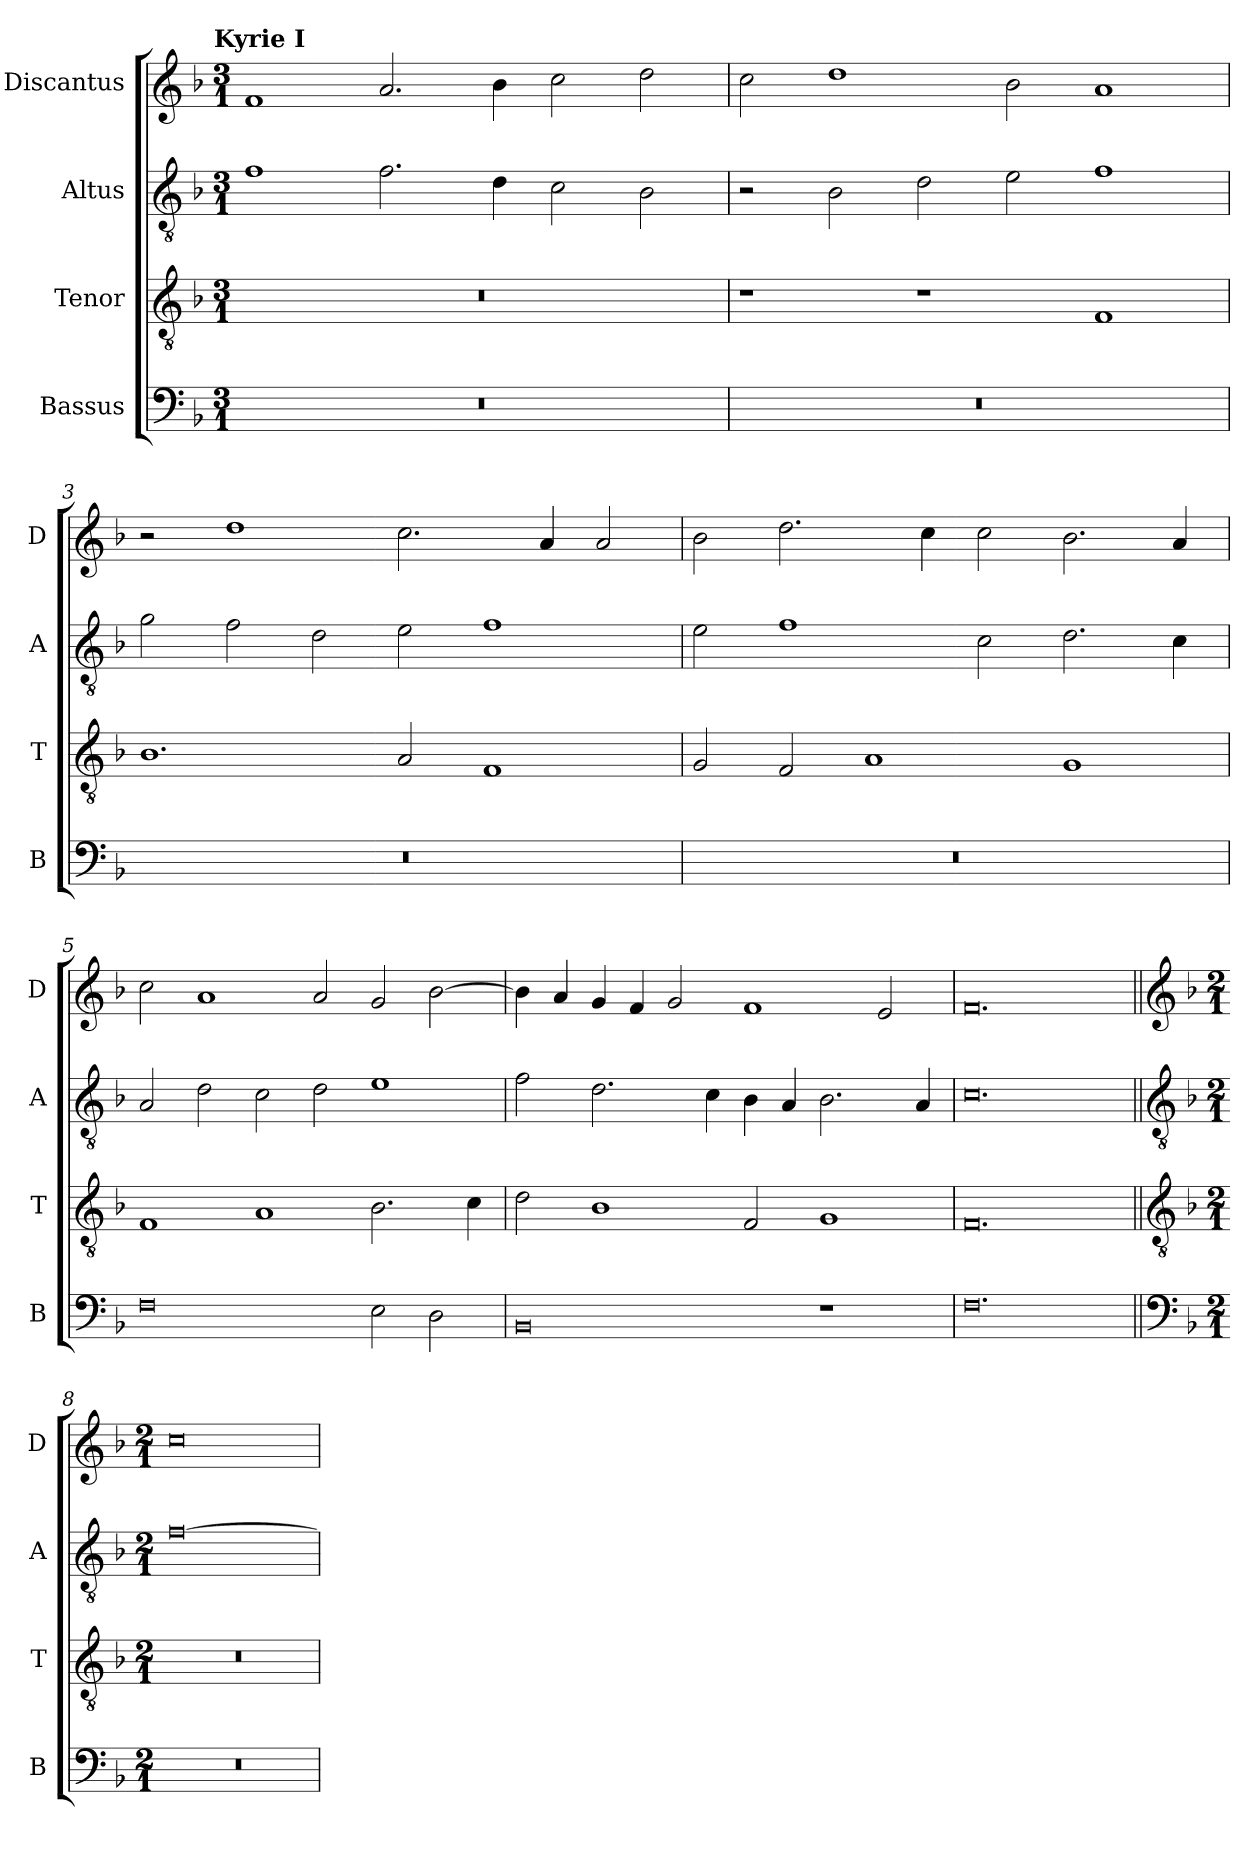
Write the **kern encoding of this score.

**kern	**kern	**kern	**kern
*part4	*part3	*part2	*part1
*staff4	*staff3	*staff2	*staff1
*I"Bassus	*I"Tenor	*I"Altus	*I"Discantus
*I'B	*I'T	*I'A	*I'D
*clefF4	*clefGv2	*clefGv2	*clefG2
*k[b-]	*k[b-]	*k[b-]	*k[b-]
!!LO:TX:omd:t=Kyrie I
*M3/1	*M3/1	*M3/1	*M3/1
=1	=1	=1	=1
0.r	0.r	1f	1f
.	.	2.f\	2.a/
.	.	4d\	4b-\
.	.	2c\	2cc\
.	.	2B-\	2dd\
=2	=2	=2	=2
0.r	1r	2r	2cc\
.	.	2B-\	1dd
.	1r	2d\	.
.	.	2e\	2b-\
.	1F	1f	1a
=3	=3	=3	=3
0.r	1.B-	2g\	2r
.	.	2f\	1dd
.	.	2d\	.
.	2A/	2e\	2.cc\
.	1F	1f	.
.	.	.	4a/
.	.	.	2a/
=4	=4	=4	=4
0.r	2G/	2e\	2b-\
.	2F/	1f	2.dd\
.	1A	.	.
.	.	.	4cc\
.	.	2c\	2cc\
.	1G	2.d\	2.b-\
.	.	4c\	4a/
=5	=5	=5	=5
0F	1F	2A/	2cc\
.	.	2d\	1a
.	1A	2c\	.
.	.	2d\	2a/
2E\	2.B-\	1e	2g/
2D\	.	.	[2b-\
.	4c\	.	.
=6	=6	=6	=6
0BB-	2d\	2f\	4b-\]
.	.	.	4a/
.	1B-	2.d\	4g/
.	.	.	4f/
.	.	.	2g/
.	.	4c\	.
.	2F/	4B-\	1f
.	.	4A/	.
1r	1G	2.B-\	.
.	.	.	2e/
.	.	4A/	.
=7	=7	=7	=7
0.F	0.F	0.c	0.f
!!LO:LB:g=z
=8||	=8||	=8||	=8||
*clefF4	*clefGv2	*clefGv2	*clefG2
*k[b-]	*k[b-]	*k[b-]	*k[b-]
*M2/1	*M2/1	*M2/1	*M2/1
0r	0r	[0f	0cc
=	=	=	=
*-	*-	*-	*-
